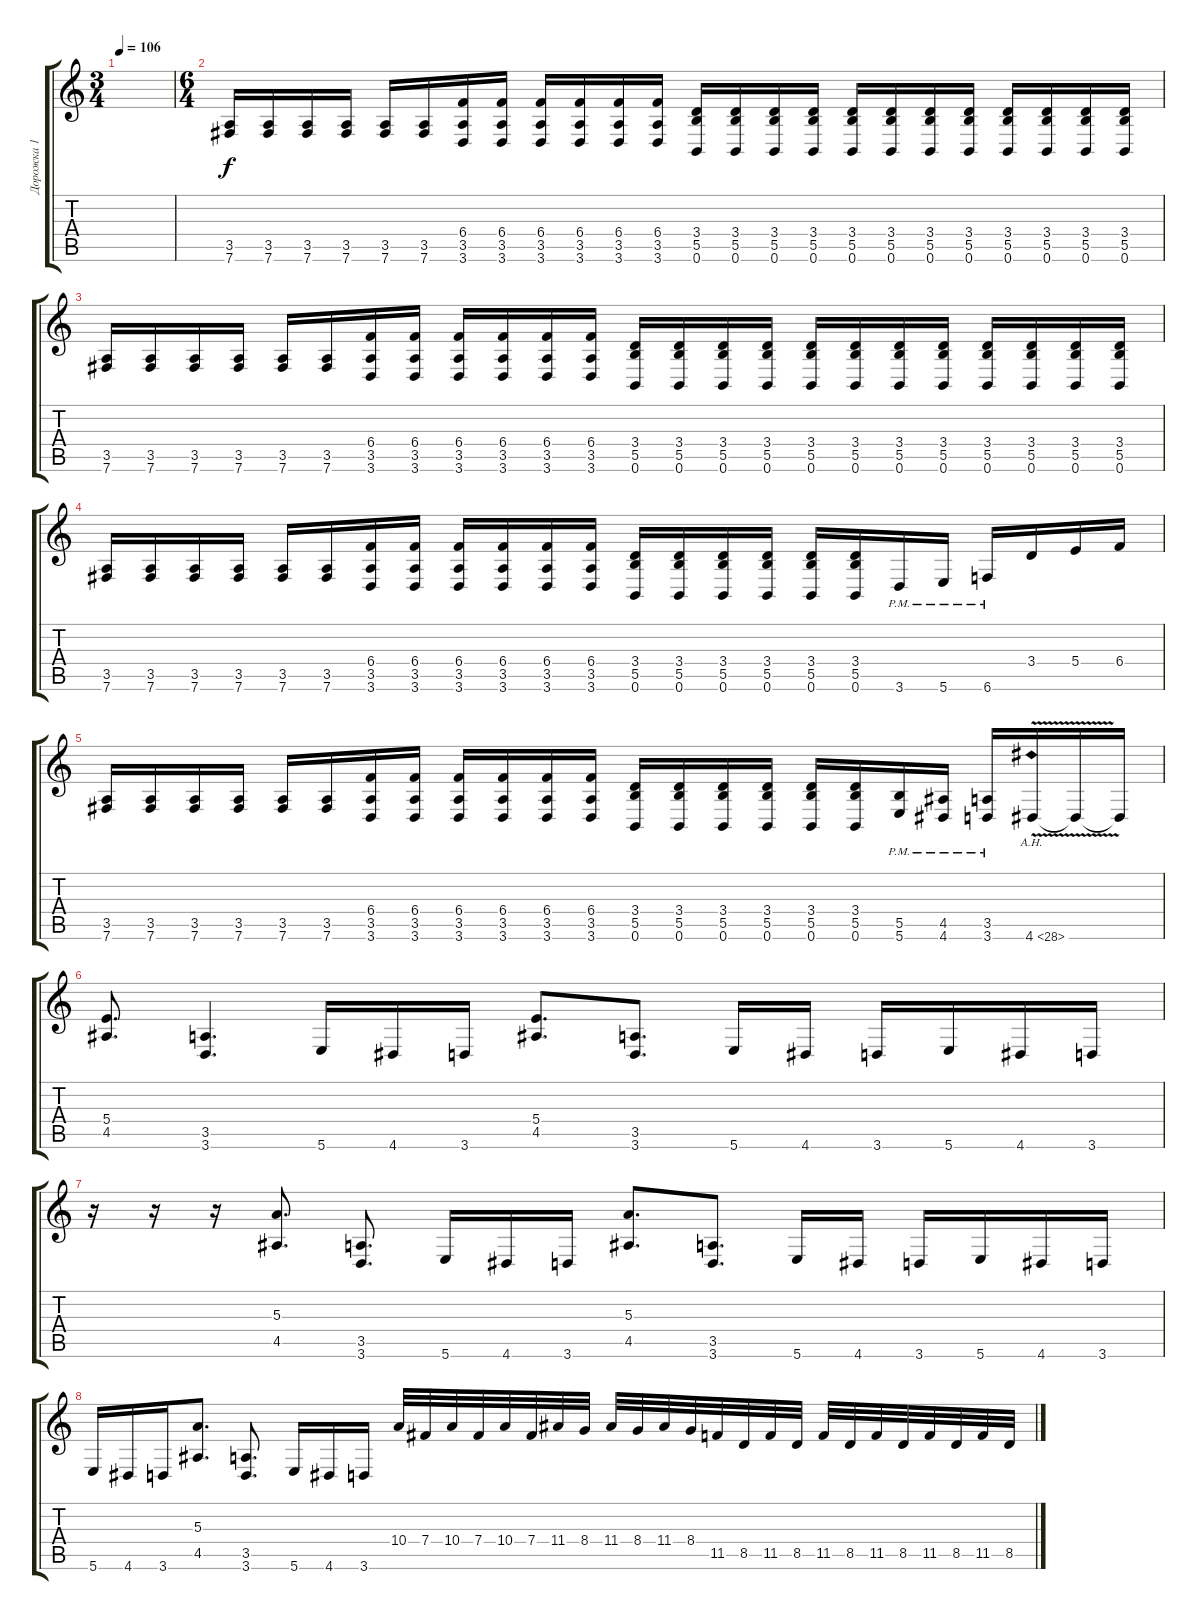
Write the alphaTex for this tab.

\track ("Дорожка 1" "Дорожка 1") {instrument distortionguitar}
\staff {score tabs}
\tuning (Db4 Ab3 E3 B2 Gb2 B1) {hide}
\ts (3 4)
\tempo 106
\clef g2
\ks c
|
\ts (6 4)
(3.5 7.6).16 (3.5 7.6).16 (3.5 7.6).16 (3.5 7.6).16 (3.5 7.6).16 (3.5 7.6).16 (6.4 3.5 3.6).16 (6.4 3.5 3.6).16 (6.4 3.5 3.6).16 (6.4 3.5 3.6).16 (6.4 3.5 3.6).16 (6.4 3.5 3.6).16 (3.4 5.5 0.6).16 (3.4 5.5 0.6).16 (3.4 5.5 0.6).16 (3.4 5.5 0.6).16 (3.4 5.5 0.6).16 (3.4 5.5 0.6).16 (3.4 5.5 0.6).16 (3.4 5.5 0.6).16 (3.4 5.5 0.6).16 (3.4 5.5 0.6).16 (3.4 5.5 0.6).16 (3.4 5.5 0.6).16 |
(3.5 7.6).16 (3.5 7.6).16 (3.5 7.6).16 (3.5 7.6).16 (3.5 7.6).16 (3.5 7.6).16 (6.4 3.5 3.6).16 (6.4 3.5 3.6).16 (6.4 3.5 3.6).16 (6.4 3.5 3.6).16 (6.4 3.5 3.6).16 (6.4 3.5 3.6).16 (3.4 5.5 0.6).16 (3.4 5.5 0.6).16 (3.4 5.5 0.6).16 (3.4 5.5 0.6).16 (3.4 5.5 0.6).16 (3.4 5.5 0.6).16 (3.4 5.5 0.6).16 (3.4 5.5 0.6).16 (3.4 5.5 0.6).16 (3.4 5.5 0.6).16 (3.4 5.5 0.6).16 (3.4 5.5 0.6).16 |
(3.5 7.6).16 (3.5 7.6).16 (3.5 7.6).16 (3.5 7.6).16 (3.5 7.6).16 (3.5 7.6).16 (6.4 3.5 3.6).16 (6.4 3.5 3.6).16 (6.4 3.5 3.6).16 (6.4 3.5 3.6).16 (6.4 3.5 3.6).16 (6.4 3.5 3.6).16 (3.4 5.5 0.6).16 (3.4 5.5 0.6).16 (3.4 5.5 0.6).16 (3.4 5.5 0.6).16 (3.4 5.5 0.6).16 (3.4 5.5 0.6).16 3.6{pm}.16 5.6{pm}.16 6.6{pm}.16 3.4.16 5.4.16 6.4.16 |
(3.5 7.6).16 (3.5 7.6).16 (3.5 7.6).16 (3.5 7.6).16 (3.5 7.6).16 (3.5 7.6).16 (6.4 3.5 3.6).16 (6.4 3.5 3.6).16 (6.4 3.5 3.6).16 (6.4 3.5 3.6).16 (6.4 3.5 3.6).16 (6.4 3.5 3.6).16 (3.4 5.5 0.6).16 (3.4 5.5 0.6).16 (3.4 5.5 0.6).16 (3.4 5.5 0.6).16 (3.4 5.5 0.6).16 (3.4 5.5 0.6).16 (5.5{pm} 5.6).16 (4.5{pm} 4.6).16 (3.5{pm} 3.6).16 4.6{ah 24 v}.16 4.6{t}.16 4.6{t}.16 |
(5.4 4.5).8{d} (3.5 3.6).4{d} 5.6.16 4.6.16 3.6.16 (5.4 4.5).8{d} (3.5 3.6).8{d} 5.6.16 4.6.16 3.6.16 5.6.16 4.6.16 3.6.16 |
r.16 r.16 r.16 (5.3 4.5).8{d} (3.5 3.6).8{d} 5.6.16 4.6.16 3.6.16 (5.3 4.5).8{d} (3.5 3.6).8{d} 5.6.16 4.6.16 3.6.16 5.6.16 4.6.16 3.6.16 |
5.6.16 4.6.16 3.6.16 (5.3 4.5).8{d} (3.5 3.6).8{d} 5.6.16 4.6.16 3.6.16 10.4.32 7.4.32 10.4.32 7.4.32 10.4.32 7.4.32 11.4.32 8.4.32 11.4.32 8.4.32 11.4.32 8.4.32 11.5.32 8.5.32 11.5.32 8.5.32 11.5.32 8.5.32 11.5.32 8.5.32 11.5.32 8.5.32 11.5.32 8.5.32
